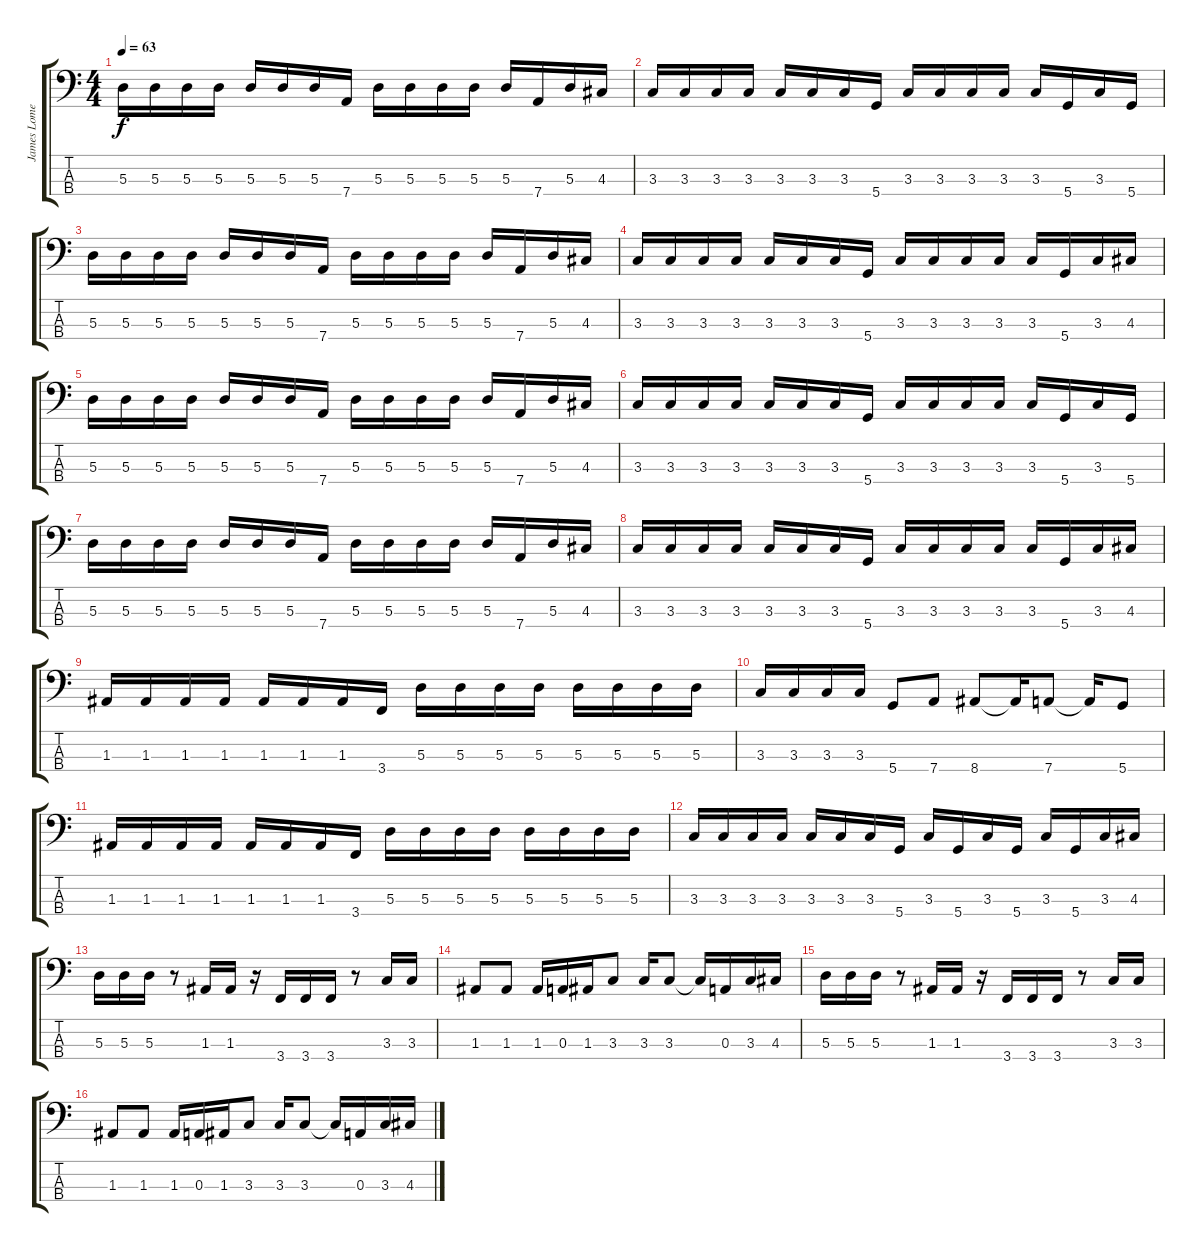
\track ("James Lomenzo" "James Lome") {instrument electricbasspick}
\staff {score tabs}
\tuning (G2 D2 A1 D1) {hide}
\ts (4 4)
\tempo 63
\clef f4
\ks c
5.3.16{dy f} 5.3.16 5.3.16 5.3.16 5.3.16 5.3.16 5.3.16 7.4.16 5.3.16 5.3.16 5.3.16 5.3.16 5.3.16 7.4.16 5.3.16 4.3.16 |
3.3.16 3.3.16 3.3.16 3.3.16 3.3.16 3.3.16 3.3.16 5.4.16 3.3.16 3.3.16 3.3.16 3.3.16 3.3.16 5.4.16 3.3.16 5.4.16 |
5.3.16 5.3.16 5.3.16 5.3.16 5.3.16 5.3.16 5.3.16 7.4.16 5.3.16 5.3.16 5.3.16 5.3.16 5.3.16 7.4.16 5.3.16 4.3.16 |
3.3.16 3.3.16 3.3.16 3.3.16 3.3.16 3.3.16 3.3.16 5.4.16 3.3.16 3.3.16 3.3.16 3.3.16 3.3.16 5.4.16 3.3.16 4.3.16 |
5.3.16 5.3.16 5.3.16 5.3.16 5.3.16 5.3.16 5.3.16 7.4.16 5.3.16 5.3.16 5.3.16 5.3.16 5.3.16 7.4.16 5.3.16 4.3.16 |
3.3.16 3.3.16 3.3.16 3.3.16 3.3.16 3.3.16 3.3.16 5.4.16 3.3.16 3.3.16 3.3.16 3.3.16 3.3.16 5.4.16 3.3.16 5.4.16 |
5.3.16 5.3.16 5.3.16 5.3.16 5.3.16 5.3.16 5.3.16 7.4.16 5.3.16 5.3.16 5.3.16 5.3.16 5.3.16 7.4.16 5.3.16 4.3.16 |
3.3.16 3.3.16 3.3.16 3.3.16 3.3.16 3.3.16 3.3.16 5.4.16 3.3.16 3.3.16 3.3.16 3.3.16 3.3.16 5.4.16 3.3.16 4.3.16 |
1.3.16 1.3.16 1.3.16 1.3.16 1.3.16 1.3.16 1.3.16 3.4.16 5.3.16 5.3.16 5.3.16 5.3.16 5.3.16 5.3.16 5.3.16 5.3.16 |
3.3.16 3.3.16 3.3.16 3.3.16 5.4.8 7.4.8 8.4.8 8.4{t}.16 7.4.8 7.4{t}.16 5.4.8 |
1.3.16 1.3.16 1.3.16 1.3.16 1.3.16 1.3.16 1.3.16 3.4.16 5.3.16 5.3.16 5.3.16 5.3.16 5.3.16 5.3.16 5.3.16 5.3.16 |
3.3.16 3.3.16 3.3.16 3.3.16 3.3.16 3.3.16 3.3.16 5.4.16 3.3.16 5.4.16 3.3.16 5.4.16 3.3.16 5.4.16 3.3.16 4.3.16 |
5.3.16 5.3.16 5.3.16 r.8 1.3.16 1.3.16 r.16 3.4.16 3.4.16 3.4.16 r.8 3.3.16 3.3.16 |
1.3.8 1.3.8 1.3.16 0.3.16 1.3.16 3.3.8 3.3.16 3.3.8 3.3{t}.16 0.3.16 3.3.16 4.3.16 |
5.3.16 5.3.16 5.3.16 r.8 1.3.16 1.3.16 r.16 3.4.16 3.4.16 3.4.16 r.8 3.3.16 3.3.16 |
1.3.8 1.3.8 1.3.16 0.3.16 1.3.16 3.3.8 3.3.16 3.3.8 3.3{t}.16 0.3.16 3.3.16 4.3.16
